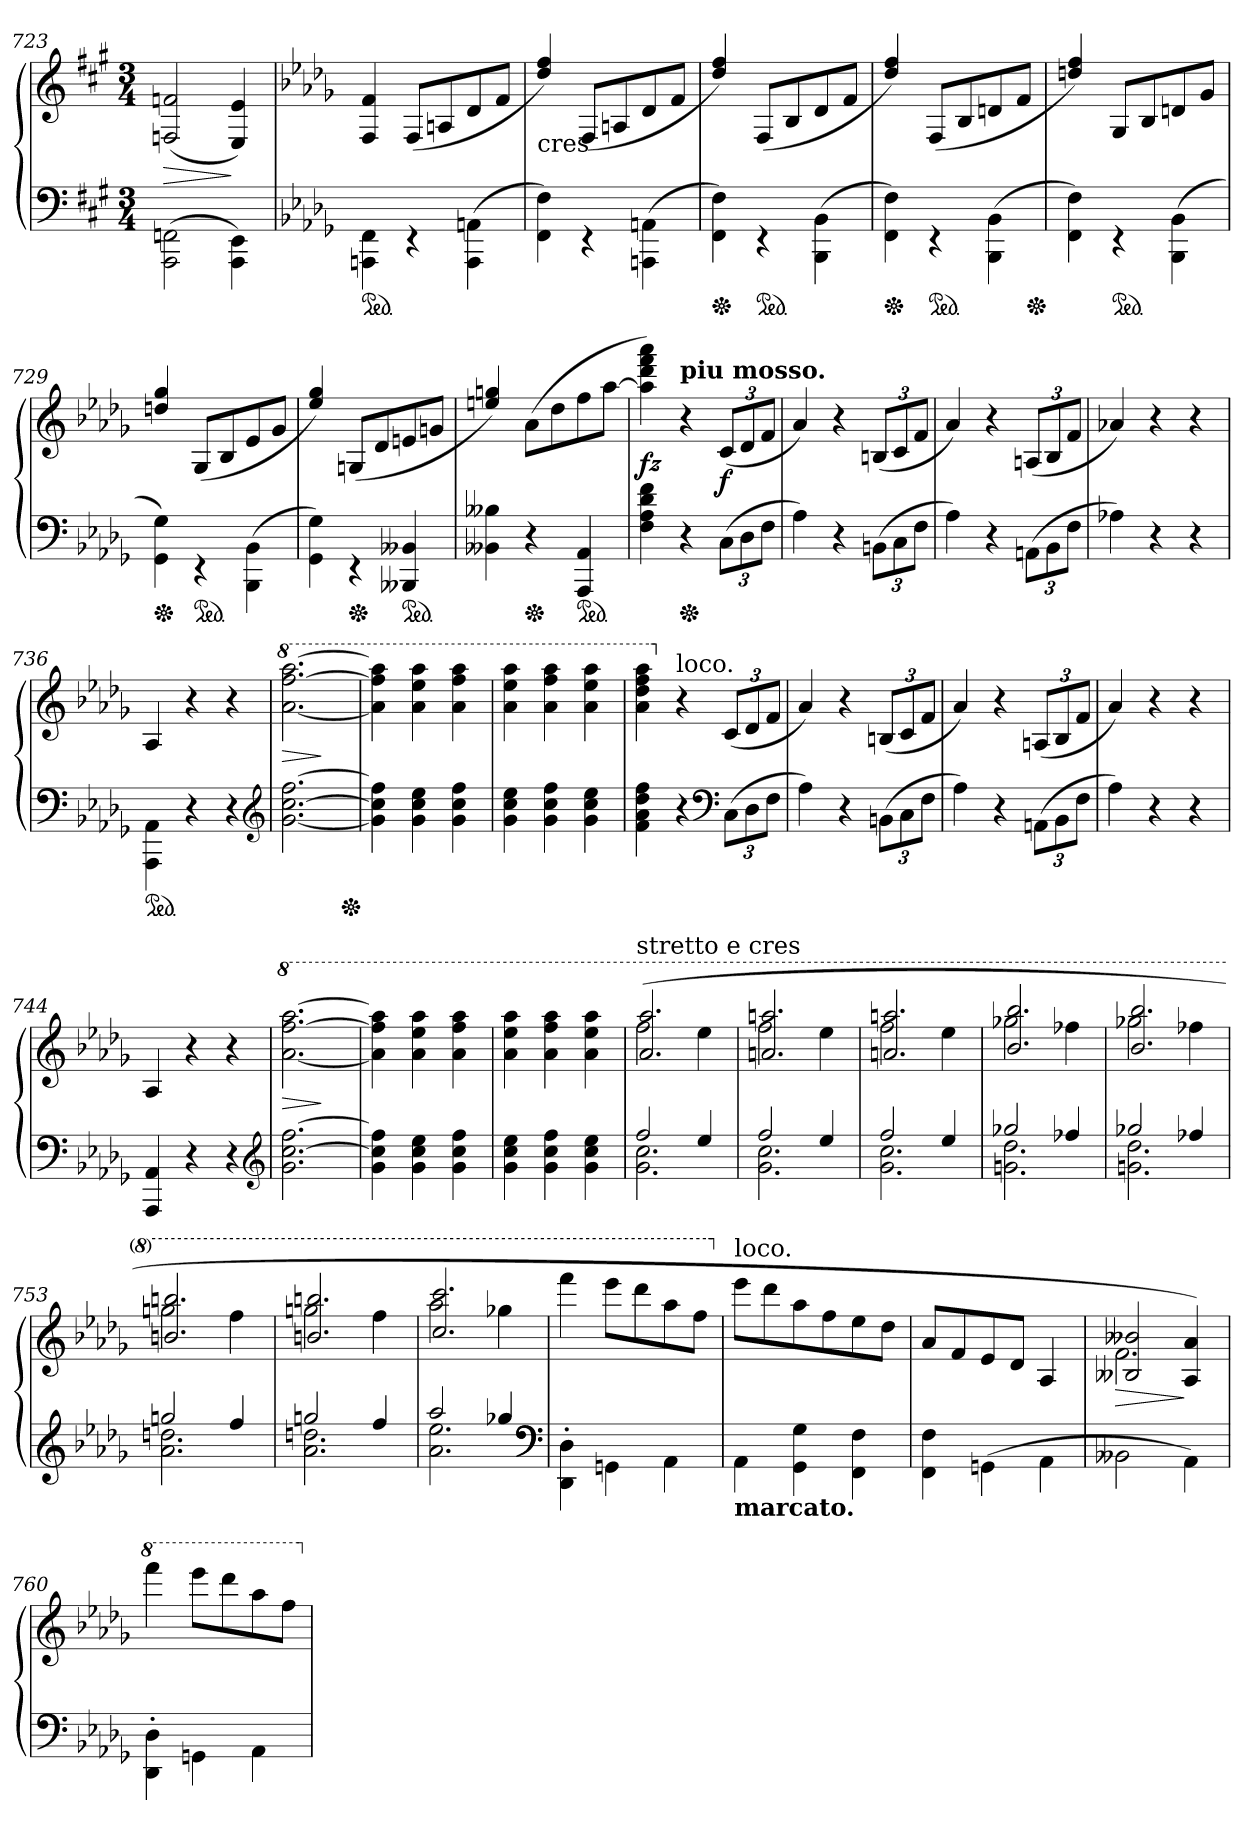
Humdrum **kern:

**kern	**kern	**dynam
*part1	*part1	*part1
*staff2	*staff1	*staff1/2
*clefF4	*clefG2	*
*k[f#c#g#]	*k[f#c#g#]	*
*M3/4	*M3/4	*
=723	=723	=723
(>2AAA\ 2FFn\	(>2Fn/ 2fn/	>
4AAA\ 4EE\)	4E/ 4e/)	]
=724	=724	=724
*k[b-e-a-d-g-]	*k[b-e-a-d-g-]	*
*ped	*	*
4AAAn\ 4FF\	4F/ 4f/	.
4rEE	(<8F/L	.
.	8An/	.
(>4AAA\ 4AAn\	8d-	.
.	8fJ	.
=725	=725	=725
!	!LO:TX:c:t=cres	!
4FF\ 4F\)	4dd-/ 4ff/)	.
4rEE	(<8F/L	.
.	8An/	.
(4AAAn\ 4AAn\	8d-	.
.	8fJ	.
=726	=726	=726
*Xped	*	*
4FF\ 4F\)	4dd-/ 4ff/)	.
*ped	*	*
4rEE	(<8F/L	.
.	8B-/	.
(4BBB-\ 4BB-\	8d-	.
.	8fJ	.
=727	=727	=727
*Xped	*	*
4FF\ 4F\)	4dd-/ 4ff/)	.
*ped	*	*
4rEE	(<8F/L	.
.	8B-/	.
(4BBB-\ 4BB-\	8dn	.
.	8fJ	.
*Xped	*	*
=728	=728	=728
4FF\ 4F\)	4ddn/ 4ff/)	.
*ped	*	*
4rEE	8G-/L	.
.	8B-/	.
(4BBB-\ 4BB-\	8dn	.
.	8g-J	.
=729	=729	=729
*Xped	*	*
4GG-\ 4G-\)	4ddn/ 4gg-/	.
*ped	*	*
4rEE	(<8G-/L	.
.	8B-/	.
(4BBB-\ 4BB-\	8e-	.
.	8g-J	.
=730	=730	=730
4GG-\ 4G-\)	4ee-/ 4gg-/)	.
*Xped	*	*
4rEE	(<8Gn/L	.
.	8d-	.
*ped	*	*
4BBB--X 4BB--X	8en	.
.	8gnJ	.
=731	=731	=731
4BB--X 4B--X	4een/ 4ggn/)	.
*Xped	*	*
4r	(8a-L	.
.	8dd-	.
*ped	*	*
4AAA- 4AA-	8ff	.
.	[8aa-J	.
=732	=732	=732
4F 4A- 4d- 4f	4aa-] 4ddd- 4fff 4aaa-)	fz
!	!LO:TX:a:B:t=piu mosso.	!
*Xped	*	*
4r	4r	.
(>12CL	(12cL	f
12D-	12d-	.
12FJ	12fJ	.
=733	=733	=733
4A-)	4a-)	.
4r	4r	.
(12BBn\L	(12BnL	.
12C	12c	.
12FJ	12fJ	.
=734	=734	=734
4A-)	4a-)	.
4r	4r	.
(12AAn\L	(12AnL	.
12BB-	12B-	.
12FJ	12fJ	.
=735	=735	=735
4A-X)	4a-X)	.
4r	4r	.
4r	4r	.
=736	=736	=736
*ped	*	*
4AAA-\ 4AA-\	4A-/	.
4r	4r	.
4r	4r	.
*clefG2	*	*
=737	=737	=737
*	*8va	*
[2.g- [2.cc [2.ff	[2.aa- [2.fff [2.aaa-	>
.	.	]
*Xped	*	*
=738	=738	=738
4g-] 4cc] 4ff]	4aa-] 4fff] 4aaa-]	.
4g- 4cc 4ee-	4aa- 4eee- 4aaa-	.
4g- 4cc 4ff	4aa- 4fff 4aaa-	.
=739	=739	=739
4g- 4cc 4ee-	4aa- 4eee- 4aaa-	.
4g- 4cc 4ff	4aa- 4fff 4aaa-	.
4g- 4cc 4ee-	4aa- 4eee- 4aaa-	.
=740	=740	=740
4f 4a- 4dd- 4ff	4aa- 4ddd- 4fff 4aaa-	.
*	*X8va	*
!	!LO:TX:a:t=loco.	!
4r	4r	.
*clefF4	*	*
(12CL	(12cL	.
12D-	12d-	.
12FJ	12fJ	.
=741	=741	=741
4A-)	4a-)	.
4r	4r	.
(12BBn\L	(12BnL	.
12C	12c	.
12FJ	12fJ	.
=742	=742	=742
4A-)	4a-)	.
4r	4r	.
(12AAn\L	(12AnL	.
12BB-	12B-	.
12FJ	12fJ	.
=743	=743	=743
4A-)	4a-)	.
4r	4r	.
4r	4r	.
=744	=744	=744
4AAA- 4AA-	4A-	.
4r	4r	.
4r	4r	.
*clefG2	*	*
=745	=745	=745
*	*8va	*
2.g- [2.cc [2.ff	[2.aa- [2.fff [2.aaa-	>
.	.	]
=746	=746	=746
4g- 4cc] 4ff]	4aa-] 4fff] 4aaa-]	.
4g- 4cc 4ee-	4aa- 4eee- 4aaa-	.
4g- 4cc 4ff	4aa- 4fff 4aaa-	.
=747	=747	=747
4g- 4cc 4ee-	4aa- 4eee- 4aaa-	.
4g- 4cc 4ff	4aa- 4fff 4aaa-	.
4g- 4cc 4ee-	4aa- 4eee- 4aaa-	.
=748	=748	=748
*^	*^	*
!	!	!LO:TX:a:t=stretto e cres	!	!
2ff	2.g- 2.cc	(>2fff\	2.aa-/ 2.aaa-/	.
4ee-	.	4eee-\	.	.
=749	=749	=749	=749	=749
2ff	2.g- 2.cc	2fff\	2.aan/ 2.aaan/	.
4ee-	.	4eee-\	.	.
=750	=750	=750	=750	=750
2ff	2.g- 2.cc	2fff\	2.aan/ 2.aaan/	.
4ee-	.	4eee-\	.	.
=751	=751	=751	=751	=751
2gg-X	2.gn 2.dd-	2ggg-X\	2.bb-/ 2.bbb-/	.
4ff-X	.	4fff-X\	.	.
=752	=752	=752	=752	=752
2gg-X	2.gn 2.dd-	2ggg-X\	2.bb-/ 2.bbb-/	.
4ff-X	.	4fff-X\	.	.
=753	=753	=753	=753	=753
2ggn	2.a- 2.ddn	2gggn\	2.bbn/ 2.bbbn/	.
4ff	.	4fff\	.	.
=754	=754	=754	=754	=754
2ggn	2.a- 2.ddn	2gggn\	2.bbn/ 2.bbbn/	.
4ff	.	4fff\	.	.
=755	=755	=755	=755	=755
2aa-	2.a- 2.ee-	2aaa-\	2.ccc/ 2.cccc/	.
4gg-X	.	4ggg-X\	.	.
*v	*v	*	*	*
*	*v	*v	*
*clefF4	*	*
=756	=756	=756
4DD-'\ 4D-'\	4ffff	.
4GGn\	8eeee-L	.
.	8dddd-	.
4AA-\	8aaa-	.
.	8fffJ	.
=757	=757	=757
*	*X8va	*
!	!LO:TX:a:t=loco.	!
!LO:TX:b:B:t=marcato.	!	!
4AA-\	8eee-L	.
.	8ddd-	.
4GG-\ 4G-\	8aa-	.
.	8ff	.
4FF\ 4F\	8ee-	.
.	8dd-J	.
=758	=758	=758
4FF\ 4F\	8a-L	.
.	8f	.
(4GGn\	8e-	.
.	8d-J	.
4AA-\	4A-	.
=759	=759	=759
*	*^	*
2BB--X\	2.f\	2B--X/ 2b--X/	>
4AA-\)	.	4A-/ 4a-/)	]
*	*v	*v	*
=760	=760	=760
*	*8va	*
4DD-'\ 4D-'\	4ffff	.
4GGn\	8eeee-L	.
.	8dddd-	.
4AA-\	8aaa-	.
.	8fffJ	.
*	*X8va	*
=	=	=
*-	*-	*-
